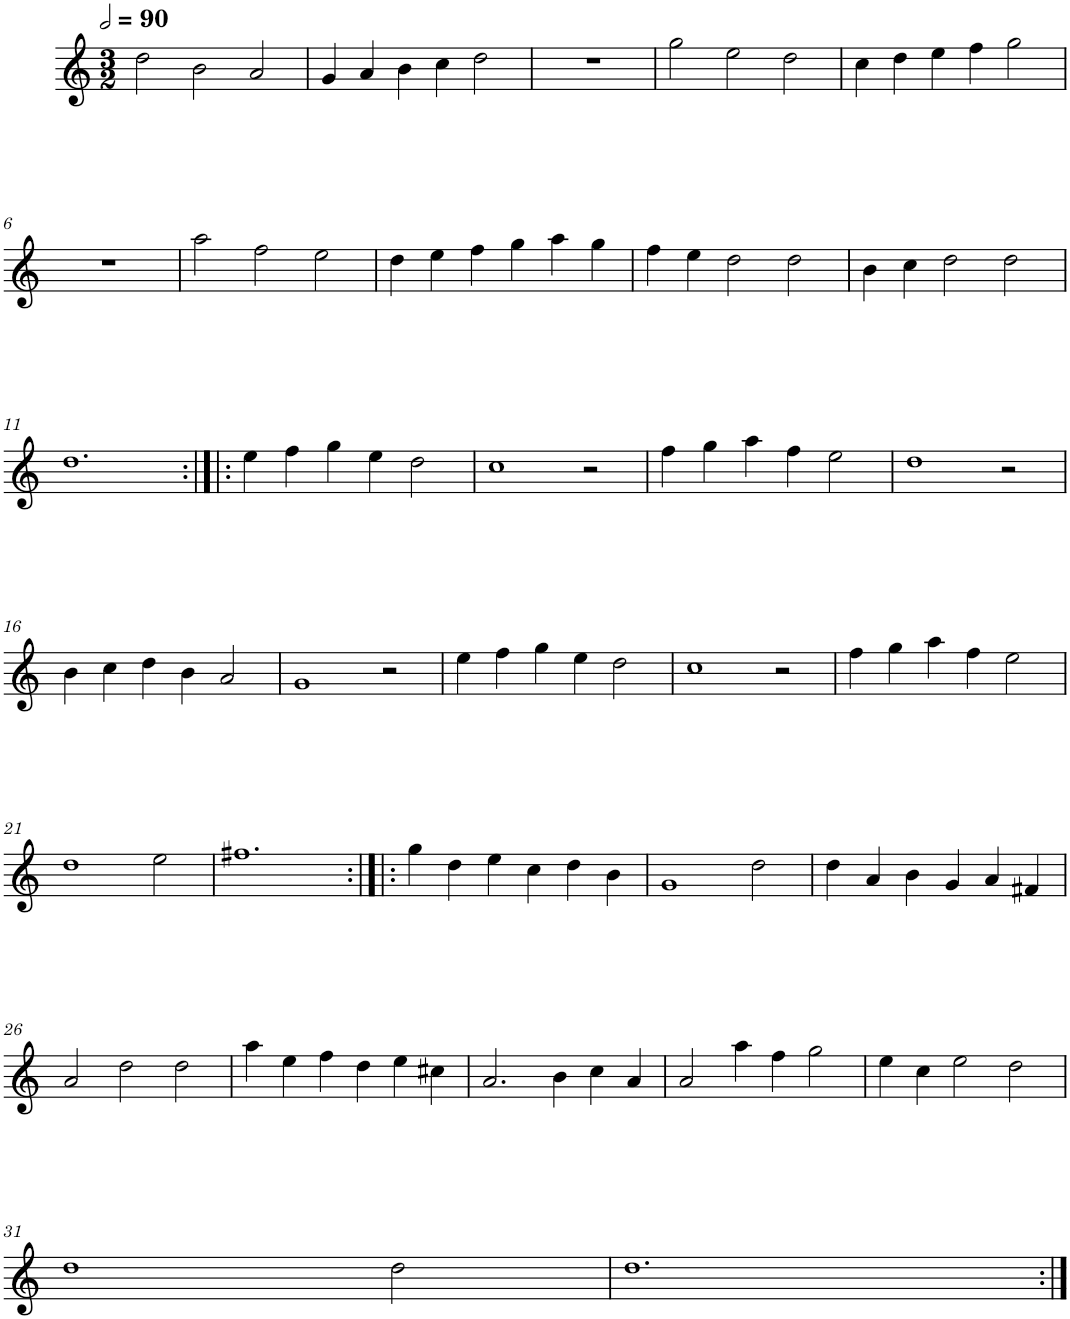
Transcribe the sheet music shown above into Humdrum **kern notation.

**kern
*part1
*staff1
*I"Cinq parties
*clefG2
*k[]
*M3/2
*MM180
=1
2dd\
2b\
2a/
=2
4g/
4a/
4b\
4cc\
2dd\
=3
1.r
=4
2gg\
2ee\
2dd\
=5
4cc\
4dd\
4ee\
4ff\
2gg\
!!LO:LB:g=z
=6
1.r
=7
2aa\
2ff\
2ee\
=8
4dd\
4ee\
4ff\
4gg\
4aa\
4gg\
=9
4ff\
4ee\
2dd\
2dd\
=10
4b\
4cc\
2dd\
2dd\
!!LO:LB:g=z
=11
1.dd
=12:|!|:
4ee\
4ff\
4gg\
4ee\
2dd\
=13
1cc
2r
=14
4ff\
4gg\
4aa\
4ff\
2ee\
=15
1dd
2r
!!LO:LB:g=z
=16
4b\
4cc\
4dd\
4b\
2a/
=17
1g
2r
=18
4ee\
4ff\
4gg\
4ee\
2dd\
=19
1cc
2r
=20
4ff\
4gg\
4aa\
4ff\
2ee\
!!LO:LB:g=z
=21
1dd
2ee\
=22
1.ff#X
=23:|!|:
4gg\
4dd\
4ee\
4cc\
4dd\
4b\
=24
1g
2dd\
=25
4dd\
4a/
4b\
4g/
4a/
4f#X/
!!LO:LB:g=z
=26
2a/
2dd\
2dd\
=27
4aa\
4ee\
4ff\
4dd\
4ee\
4cc#X\
=28
2.a/
4b\
4cc\
4a/
=29
2a/
4aa\
4ff\
2gg\
=30
4ee\
4cc\
2ee\
2dd\
!!LO:LB:g=z
=31
1dd
2dd\
=32
1.dd
=:|!
*-
